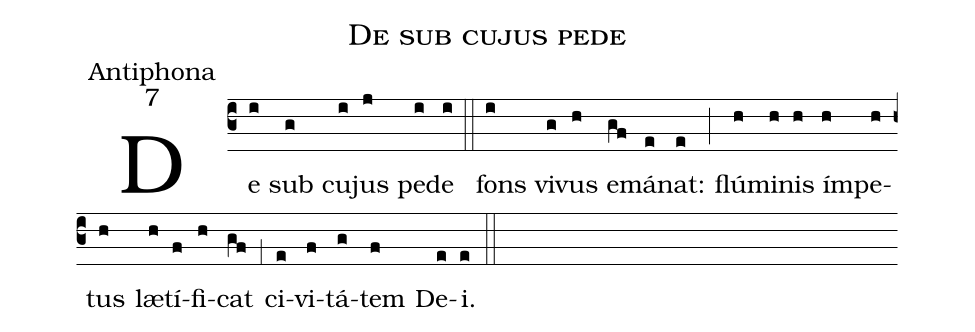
name:De sub cujus pede;
office-part:Antiphona;
mode:7;
%%
(c3) De(i) sub(g) cu(i)jus(j) pe(i)de(i) (::) fons(i) vi(g)vus(h) e(gf)má(e)nat:(e) (;) flú(h)mi(h)nis(h) ím(h)pe(h)tus(h) læ(h)tí(f)fi(h)cat(gf) (;1) ci(e)vi(f)tá(g)tem(f) De(e)i.(e) (::)
